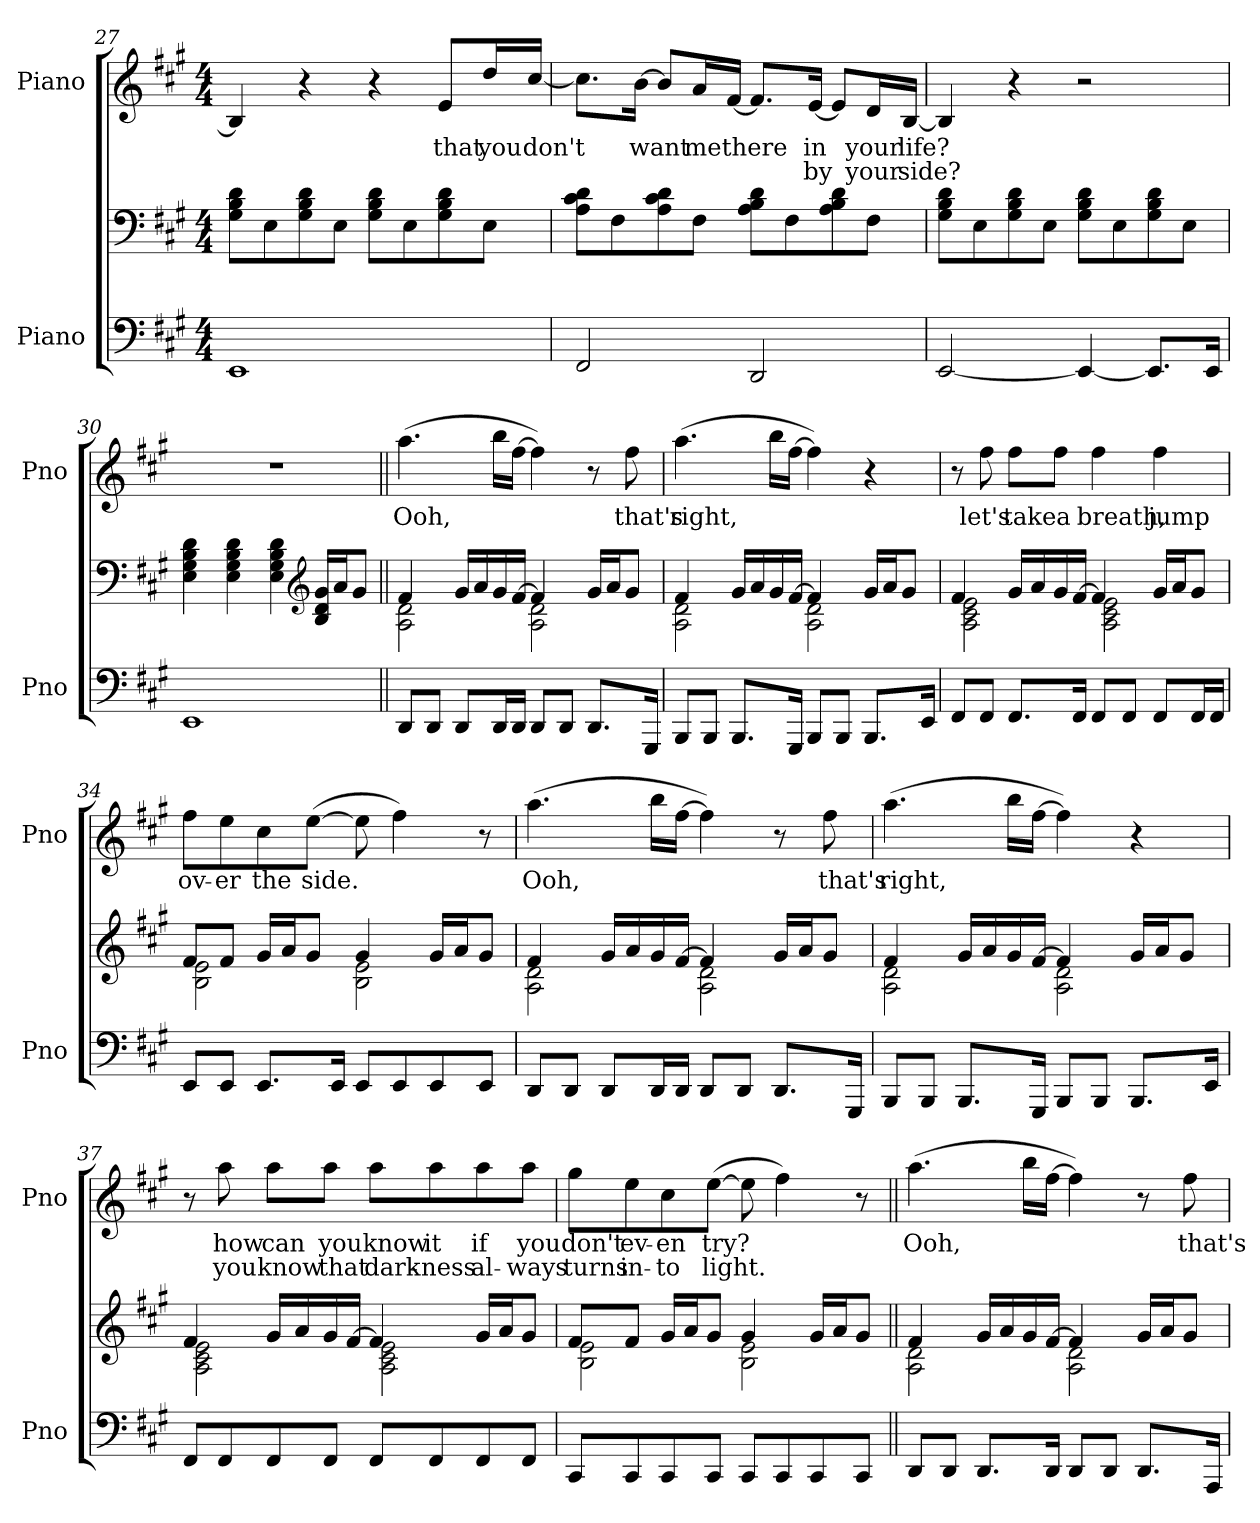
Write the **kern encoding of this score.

**kern	**kern	**kern	**text	**text
*part2	*part2	*part1	*part1	*part1
*staff3	*staff2	*staff1	*staff1	*staff1
*I"Piano	*	*I"Piano	*	*
*I'Pno	*	*I'Pno	*	*
*clefF4	*clefF4	*clefG2	*	*
*k[f#c#g#]	*k[f#c#g#]	*k[f#c#g#]	*	*
*M4/4	*M4/4	*M4/4	*	*
=27	=27	=27	=27	=27
1EE	8G#\ 8B\ 8d\L	4B/]	.	.
.	8E\	.	.	.
.	8G#\ 8B\ 8d\	4r	.	.
.	8E\J	.	.	.
.	8G#\ 8B\ 8d\L	4r	.	.
.	8E\	.	.	.
.	8G#\ 8B\ 8d\	8e/L	that	.
.	8E\J	16dd/L	you	.
.	.	[16cc#/JJ	don't	.
!!LO:LB:g=z
=28	=28	=28	=28	=28
2FF#/	8A\ 8c#\ 8d\L	8.cc#\L]	.	.
.	8F#\	.	.	.
.	.	[16b\Jk	want	.
.	8A\ 8c#\ 8d\	8b/L]	.	.
.	8F#\J	16a/L	me	.
.	.	[16f#/JJ	there	.
2DD/	8A\ 8B\ 8d\L	8.f#/L]	.	.
.	8F#\	.	.	.
.	.	[16e/Jk	in	by
.	8A\ 8B\ 8d\	8e/L]	.	.
.	8F#\J	16d/L	your	your
.	.	[16B/JJ	life?	side?
=29	=29	=29	=29	=29
[2EE/	8G#\ 8B\ 8d\L	4B/]	.	.
.	8E\	.	.	.
.	8G#\ 8B\ 8d\	4r	.	.
.	8E\J	.	.	.
4EE/_	8G#\ 8B\ 8d\L	2r	.	.
.	8E\	.	.	.
8.EE/L]	8G#\ 8B\ 8d\	.	.	.
.	8E\J	.	.	.
16EE/Jk	.	.	.	.
=30	=30	=30	=30	=30
1EE	4E\ 4G#\ 4B\ 4d\	1r	.	.
.	4E\ 4G#\ 4B\ 4d\	.	.	.
.	4E\ 4G#\ 4B\ 4d\	.	.	.
*	*clefG2	*	*	*
.	16B/ 16d/ 16g#/LL	.	.	.
.	16a/J	.	.	.
.	8g#/J	.	.	.
!!LO:LB:g=z
=31||	=31||	=31||	=31||	=31||
*	*^	*	*	*
8DD/L	4f#/	2A\ 2d\	(4.aa\	Ooh,	.
8DD/J	.	.	.	.	.
8DD/L	16g#/LL	.	.	.	.
.	16a/	.	.	.	.
16DD/L	16g#/	.	16bb\LL	.	.
16DD/JJ	[16f#/JJ	.	[16ff#\JJ	.	.
8DD/L	4f#/]	2A\ 2d\	4ff#\])	.	.
8DD/J	.	.	.	.	.
8.DD/L	16g#/LL	.	8r	.	.
.	16a/J	.	.	.	.
.	8g#/J	.	8ff#\	that's	.
16GGG#/Jk	.	.	.	.	.
=32	=32	=32	=32	=32	=32
8BBB/L	4f#/	2A\ 2d\	(4.aa\	right,	.
8BBB/J	.	.	.	.	.
8.BBB/L	16g#/LL	.	.	.	.
.	16a/	.	.	.	.
.	16g#/	.	16bb\LL	.	.
16GGG#/Jk	[16f#/JJ	.	[16ff#\JJ	.	.
8BBB/L	4f#/]	2A\ 2d\	4ff#\])	.	.
8BBB/J	.	.	.	.	.
8.BBB/L	16g#/LL	.	4r	.	.
.	16a/J	.	.	.	.
.	8g#/J	.	.	.	.
16EE/Jk	.	.	.	.	.
=33	=33	=33	=33	=33	=33
8FF#/L	4f#/	2A\ 2c#\ 2e\	8r	.	.
8FF#/J	.	.	8ff#\	let's	.
8.FF#/L	16g#/LL	.	8ff#\L	take	.
.	16a/	.	.	.	.
.	16g#/	.	8ff#\J	a	.
16FF#/Jk	[16f#/JJ	.	.	.	.
8FF#/L	4f#/]	2A\ 2c#\ 2e\	4ff#\	breath,	.
8FF#/J	.	.	.	.	.
8FF#/L	16g#/LL	.	4ff#\	jump	.
.	16a/J	.	.	.	.
16FF#/L	8g#/J	.	.	.	.
16FF#/JJ	.	.	.	.	.
!!LO:PB:g=z
=34	=34	=34	=34	=34	=34
8EE/L	8f#/L	2B\ 2e\	8ff#\L	ov-	.
8EE/J	8f#/J	.	8ee\	-er	.
8.EE/L	16g#/LL	.	8cc#\	the	.
.	16a/J	.	.	.	.
.	8g#/J	.	([8ee\J	side.	.
16EE/Jk	.	.	.	.	.
8EE/L	4g#/	2B\ 2e\	8ee\]	.	.
8EE/	.	.	4ff#\)	.	.
8EE/	16g#/LL	.	.	.	.
.	16a/J	.	.	.	.
8EE/J	8g#/J	.	8r	.	.
=35	=35	=35	=35	=35	=35
8DD/L	4f#/	2A\ 2d\	(4.aa\	Ooh,	.
8DD/J	.	.	.	.	.
8DD/L	16g#/LL	.	.	.	.
.	16a/	.	.	.	.
16DD/L	16g#/	.	16bb\LL	.	.
16DD/JJ	[16f#/JJ	.	[16ff#\JJ	.	.
8DD/L	4f#/]	2A\ 2d\	4ff#\])	.	.
8DD/J	.	.	.	.	.
8.DD/L	16g#/LL	.	8r	.	.
.	16a/J	.	.	.	.
.	8g#/J	.	8ff#\	that's	.
16GGG#/Jk	.	.	.	.	.
=36	=36	=36	=36	=36	=36
8BBB/L	4f#/	2A\ 2d\	(4.aa\	right,	.
8BBB/J	.	.	.	.	.
8.BBB/L	16g#/LL	.	.	.	.
.	16a/	.	.	.	.
.	16g#/	.	16bb\LL	.	.
16GGG#/Jk	[16f#/JJ	.	[16ff#\JJ	.	.
8BBB/L	4f#/]	2A\ 2d\	4ff#\])	.	.
8BBB/J	.	.	.	.	.
8.BBB/L	16g#/LL	.	4r	.	.
.	16a/J	.	.	.	.
.	8g#/J	.	.	.	.
16EE/Jk	.	.	.	.	.
!!LO:LB:g=z
=37	=37	=37	=37	=37	=37
8FF#/L	4f#/	2A\ 2c#\ 2e\	8r	.	.
8FF#/	.	.	8aa\	how	you
8FF#/	16g#/LL	.	8aa\L	can	know
.	16a/	.	.	.	.
8FF#/J	16g#/	.	8aa\J	you	that
.	[16f#/JJ	.	.	.	.
8FF#/L	4f#/]	2A\ 2c#\ 2e\	8aa\L	know	dark-
8FF#/	.	.	8aa\	it	-ness
8FF#/	16g#/LL	.	8aa\	if	al-
.	16a/J	.	.	.	.
8FF#/J	8g#/J	.	8aa\J	you	-ways
=38	=38	=38	=38	=38	=38
8CC#/L	8f#/L	2B\ 2e\	8gg#\L	don't	turns
8CC#/	8f#/J	.	8ee\	ev-	in-
8CC#/	16g#/LL	.	8cc#\	-en	-to
.	16a/J	.	.	.	.
8CC#/J	8g#/J	.	([8ee\J	try?	light.
8CC#/L	4g#/	2B\ 2e\	8ee\]	.	.
8CC#/	.	.	4ff#\)	.	.
8CC#/	16g#/LL	.	.	.	.
.	16a/J	.	.	.	.
8CC#/J	8g#/J	.	8r	.	.
!!LO:LB:g=z
=39||	=39||	=39||	=39||	=39||	=39||
8DD/L	4f#/	2A\ 2d\	(4.aa\	Ooh,	.
8DD/J	.	.	.	.	.
8.DD/L	16g#/LL	.	.	.	.
.	16a/	.	.	.	.
.	16g#/	.	16bb\LL	.	.
16DD/Jk	[16f#/JJ	.	[16ff#\JJ	.	.
8DD/L	4f#/]	2A\ 2d\	4ff#\])	.	.
8DD/J	.	.	.	.	.
8.DD/L	16g#/LL	.	8r	.	.
.	16a/J	.	.	.	.
.	8g#/J	.	8ff#\	that's	.
16AAA/Jk	.	.	.	.	.
*	*v	*v	*	*	*
=	=	=	=	=
*-	*-	*-	*-	*-
